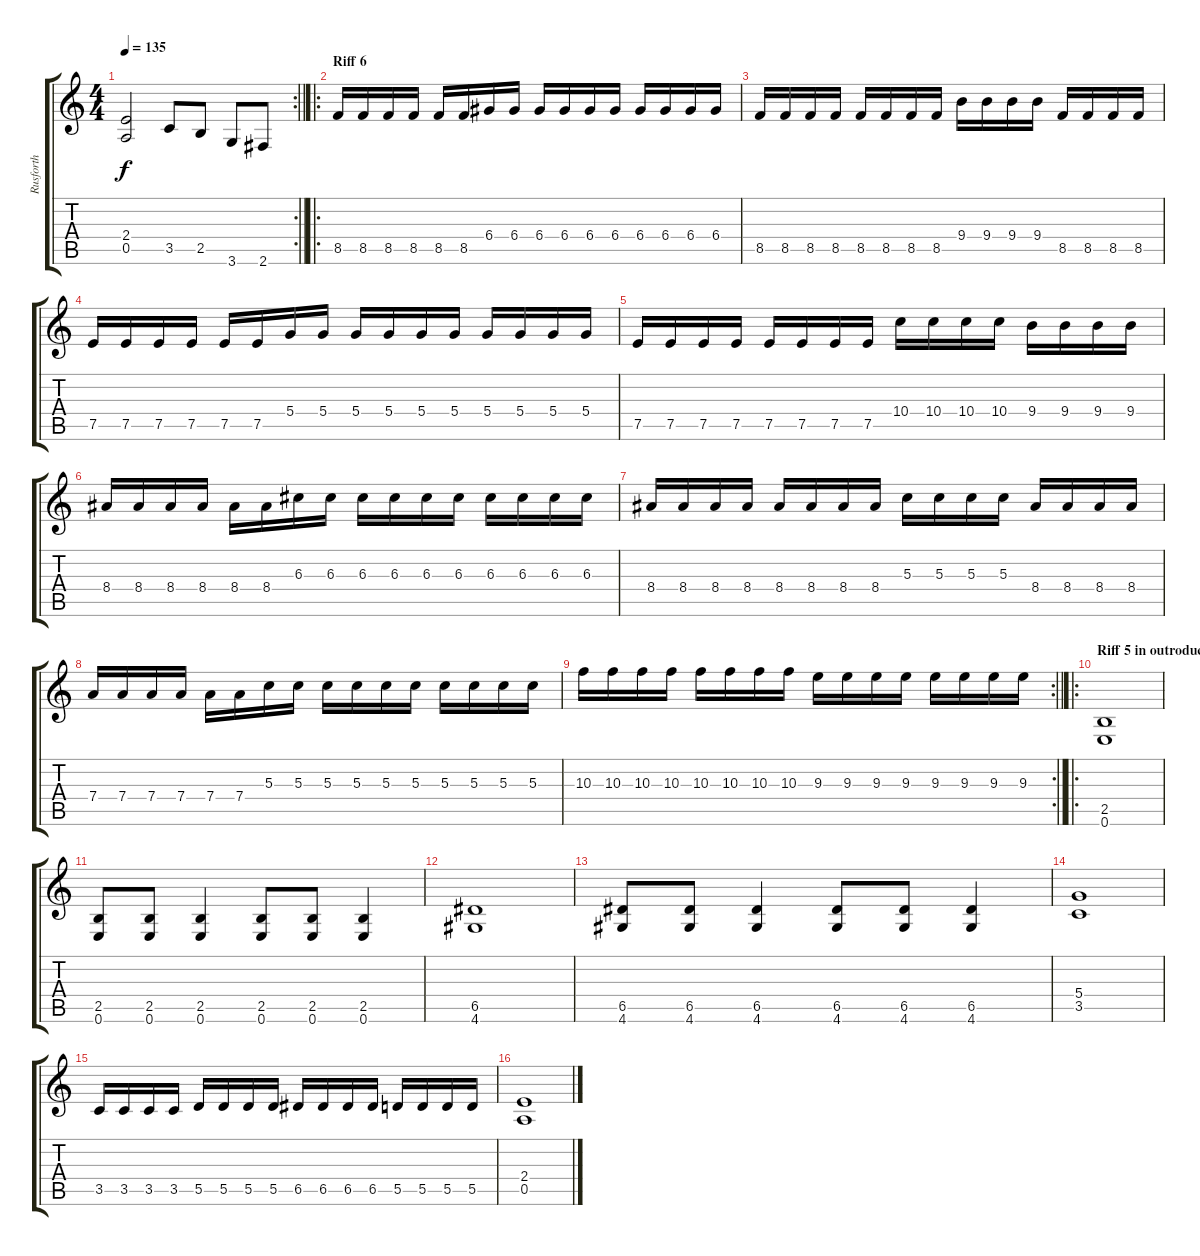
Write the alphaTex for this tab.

\track ("Rusforth" "Rusforth") {instrument distortionguitar}
\staff {score tabs}
\tuning (E4 B3 G3 D3 A2 E2) {hide}
\rc 2
\ts (4 4)
\tempo 135
\clef g2
\barLineRight lightlight
\ks c
(2.4{t} 0.5{t}).2{dy f} 3.5.8 2.5.8 3.6.8 2.6.8 |
\ro
\section ("" "Riff 6")
8.5.16 8.5.16 8.5.16 8.5.16 8.5.16 8.5.16 6.4.16 6.4.16 6.4.16 6.4.16 6.4.16 6.4.16 6.4.16 6.4.16 6.4.16 6.4.16 |
8.5.16 8.5.16 8.5.16 8.5.16 8.5.16 8.5.16 8.5.16 8.5.16 9.4.16 9.4.16 9.4.16 9.4.16 8.5.16 8.5.16 8.5.16 8.5.16 |
7.5.16 7.5.16 7.5.16 7.5.16 7.5.16 7.5.16 5.4.16 5.4.16 5.4.16 5.4.16 5.4.16 5.4.16 5.4.16 5.4.16 5.4.16 5.4.16 |
7.5.16 7.5.16 7.5.16 7.5.16 7.5.16 7.5.16 7.5.16 7.5.16 10.4.16 10.4.16 10.4.16 10.4.16 9.4.16 9.4.16 9.4.16 9.4.16 |
8.4.16 8.4.16 8.4.16 8.4.16 8.4.16 8.4.16 6.3.16 6.3.16 6.3.16 6.3.16 6.3.16 6.3.16 6.3.16 6.3.16 6.3.16 6.3.16 |
8.4.16 8.4.16 8.4.16 8.4.16 8.4.16 8.4.16 8.4.16 8.4.16 5.3.16 5.3.16 5.3.16 5.3.16 8.4.16 8.4.16 8.4.16 8.4.16 |
7.4.16 7.4.16 7.4.16 7.4.16 7.4.16 7.4.16 5.3.16 5.3.16 5.3.16 5.3.16 5.3.16 5.3.16 5.3.16 5.3.16 5.3.16 5.3.16 |
\rc 2
\barLineRight lightlight
10.3.16 10.3.16 10.3.16 10.3.16 10.3.16 10.3.16 10.3.16 10.3.16 9.3.16 9.3.16 9.3.16 9.3.16 9.3.16 9.3.16 9.3.16 9.3.16 |
\ro
\section ("" "Riff 5 in outroduction")
(2.5 0.6).1{instrument distortionguitar} |
(2.5 0.6).8 (2.5 0.6).8 (2.5 0.6).4 (2.5 0.6).8 (2.5 0.6).8 (2.5 0.6).4 |
(6.5 4.6).1 |
(6.5 4.6).8 (6.5 4.6).8 (6.5 4.6).4 (6.5 4.6).8 (6.5 4.6).8 (6.5 4.6).4 |
(5.4 3.5).1 |
3.5.16 3.5.16 3.5.16 3.5.16 5.5.16 5.5.16 5.5.16 5.5.16 6.5.16 6.5.16 6.5.16 6.5.16 5.5.16 5.5.16 5.5.16 5.5.16 |
(2.4 0.5).1
